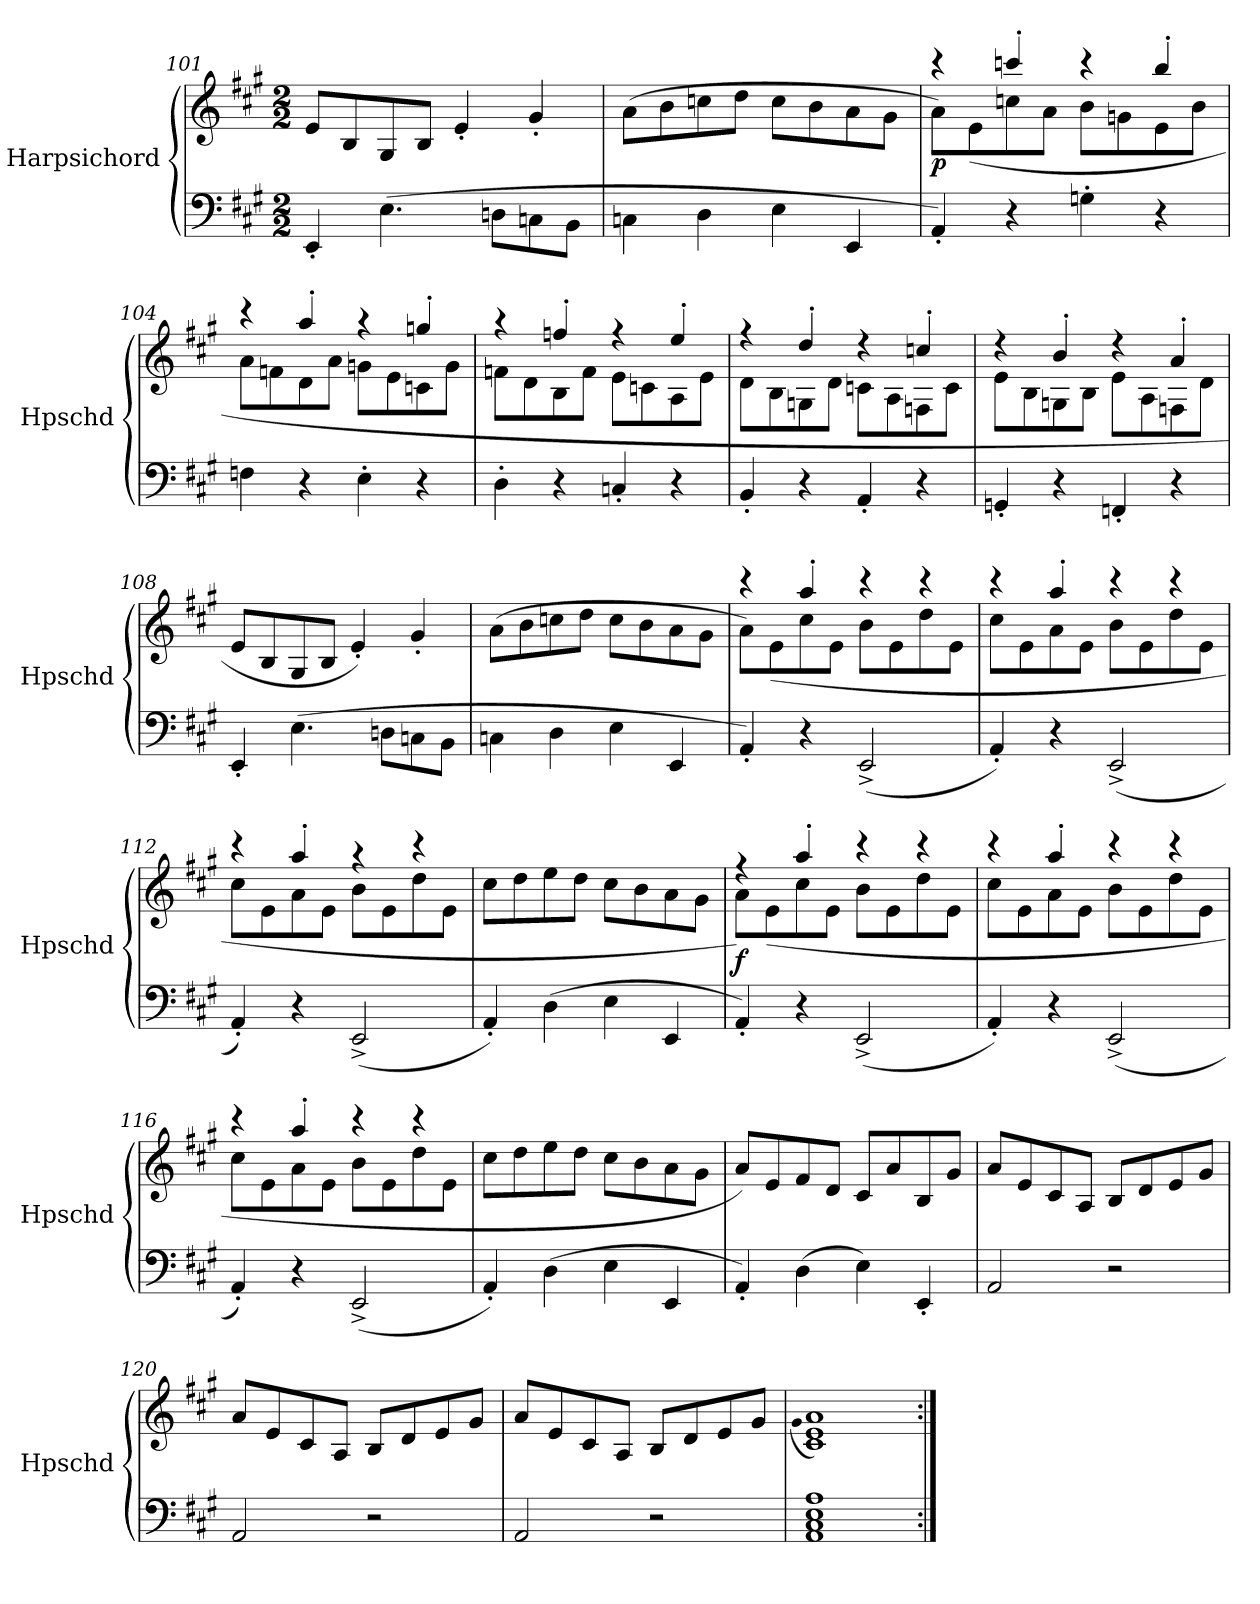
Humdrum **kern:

**kern	**kern	**dynam
*part1	*part1	*part1
*staff2	*staff1	*staff1/2
*I"Harpsichord	*	*
*I'Hpschd	*	*
*clefF4	*clefG2	*
*k[f#c#g#]	*k[f#c#g#]	*
*A:	*A:	*
*M2/2	*M2/2	*
=101	=101	=101
4EE'/	8e/L	.
.	8B/	.
(4.E\	8G#/	.
.	8B/J	.
.	4e'/	.
8Dn\L	.	.
8Cn\	4g#'/	.
8BB\J	.	.
=102	=102	=102
4Cn\	(8a\L	.
.	8b\	.
4D\	8ccn\	.
.	8dd\J	.
4E\	8cc\L	.
.	8b\	.
4EE/	8a\	.
.	8g#\J	.
=103	=103	=103
*	*^	*
4AA'/)	4r	8a\L)	p
.	.	(8e\	.
4r	4cccn'/	8ccn\	.
.	.	8a\J	.
4Gn'\	4r	8b\L	.
.	.	8gn\	.
4r	4bb'/	8e\	.
.	.	8b\J	.
=104	=104	=104	=104
4Fn\	4r	8a\L	.
.	.	8fn\	.
4r	4aa'/	8d\	.
.	.	8a\J	.
4E'\	4r	8gn\L	.
.	.	8e\	.
4r	4ggn'/	8cn\	.
.	.	8g\J	.
=105	=105	=105	=105
4D'\	4r	8fn\L	.
.	.	8d\	.
4r	4ffn'/	8B\	.
.	.	8f\J	.
4Cn'/	4r	8e\L	.
.	.	8cn\	.
4r	4ee'/	8A\	.
.	.	8e\J	.
=106	=106	=106	=106
4BB'/	4r	8d\L	.
.	.	8B\	.
4r	4dd'/	8Gn\	.
.	.	8d\J	.
4AA'/	4r	8cn\L	.
.	.	8A\	.
4r	4ccn'/	8Fn\	.
.	.	8c\J	.
=107	=107	=107	=107
4GGn'/	4r	8e\L	.
.	.	8B\	.
4r	4b'/	8Gn\	.
.	.	8B\J	.
4FFn'/	4r	8e\L	.
.	.	8A\	.
4r	4a'/	8Fn\	.
.	.	8d\J	.
*	*v	*v	*
=108	=108	=108
4EE'/	8e/L	.
.	8B/	.
(4.E\	8G#/	.
.	8B/J	.
.	4e'/)	.
8Dn\L	.	.
8Cn\	4g#'/	.
8BB\J	.	.
=109	=109	=109
4Cn\	(8a\L	.
.	8b\	.
4D\	8ccn\	.
.	8dd\J	.
4E\	8cc\L	.
.	8b\	.
4EE/	8a\	.
.	8g#\J	.
=110	=110	=110
*	*^	*
4AA'/)	4r	8a\L)	.
.	.	(8e\	.
4r	4aa'/	8cc#\	.
.	.	8e\J	.
(2EE^/	4r	8b\L	.
.	.	8e\	.
.	4r	8dd\	.
.	.	8e\J	.
=111	=111	=111	=111
4AA'/)	4r	8cc#\L	.
.	.	8e\	.
4r	4aa'/	8a\	.
.	.	8e\J	.
(2EE^/	4r	8b\L	.
.	.	8e\	.
.	4r	8dd\	.
.	.	8e\J	.
=112	=112	=112	=112
4AA'/)	4r	8cc#\L	.
.	.	8e\	.
4r	4aa'/	8a\	.
.	.	8e\J	.
(2EE^/	4r	8b\L	.
.	.	8e\	.
.	4r	8dd\	.
.	.	8e\J	.
=113	=113	=113	=113
!	!LO:TX:c:t=cresc.	!	!
*	*v	*v	*
4AA'/)	8cc#\L	.
.	8dd\	.
(4D\	8ee\	.
.	8dd\J	.
4E\	8cc#\L	.
.	8b\	.
4EE/	8a\	.
.	8g#\J	.
=114	=114	=114
*	*^	*
4AA'/)	4r	8a\L)	f
.	.	(8e\	.
4r	4aa'/	8cc#\	.
.	.	8e\J	.
(2EE^/	4r	8b\L	.
.	.	8e\	.
.	4r	8dd\	.
.	.	8e\J	.
=115	=115	=115	=115
4AA'/)	4r	8cc#\L	.
.	.	8e\	.
4r	4aa'/	8a\	.
.	.	8e\J	.
(2EE^/	4r	8b\L	.
.	.	8e\	.
.	4r	8dd\	.
.	.	8e\J	.
=116	=116	=116	=116
4AA'/)	4r	8cc#\L	.
.	.	8e\	.
4r	4aa'/	8a\	.
.	.	8e\J	.
(2EE^/	4r	8b\L	.
.	.	8e\	.
.	4r	8dd\	.
.	.	8e\J	.
*	*v	*v	*
=117	=117	=117
4AA'/)	8cc#\L	.
.	8dd\	.
(4D\	8ee\	.
.	8dd\J	.
4E\	8cc#\L	.
.	8b\	.
4EE/	8a\	.
.	8g#\J	.
=118	=118	=118
4AA'/)	8a/L)	.
.	8e/	.
(4D\	8f#/	.
.	8d/J	.
4E\)	8c#/L	.
.	8a/	.
4EE'/	8B/	.
.	8g#/J	.
=119	=119	=119
2AA/	8a/L	.
.	8e/	.
.	8c#/	.
.	8A/J	.
2r	8B/L	.
.	8d/	.
.	8e/	.
.	8g#/J	.
=120	=120	=120
2AA/	8a/L	.
.	8e/	.
.	8c#/	.
.	8A/J	.
2r	8B/L	.
.	8d/	.
.	8e/	.
.	8g#/J	.
=121	=121	=121
2AA/	8a/L	.
.	8e/	.
.	8c#/	.
.	8A/J	.
2r	8B/L	.
.	8d/	.
.	8e/	.
.	8g#/J	.
=122	=122	=122
.	(qg#	.
1AA 1C# 1E 1A	1c# 1e 1a)	.
=:|!	=:|!	=:|!
*-	*-	*-
